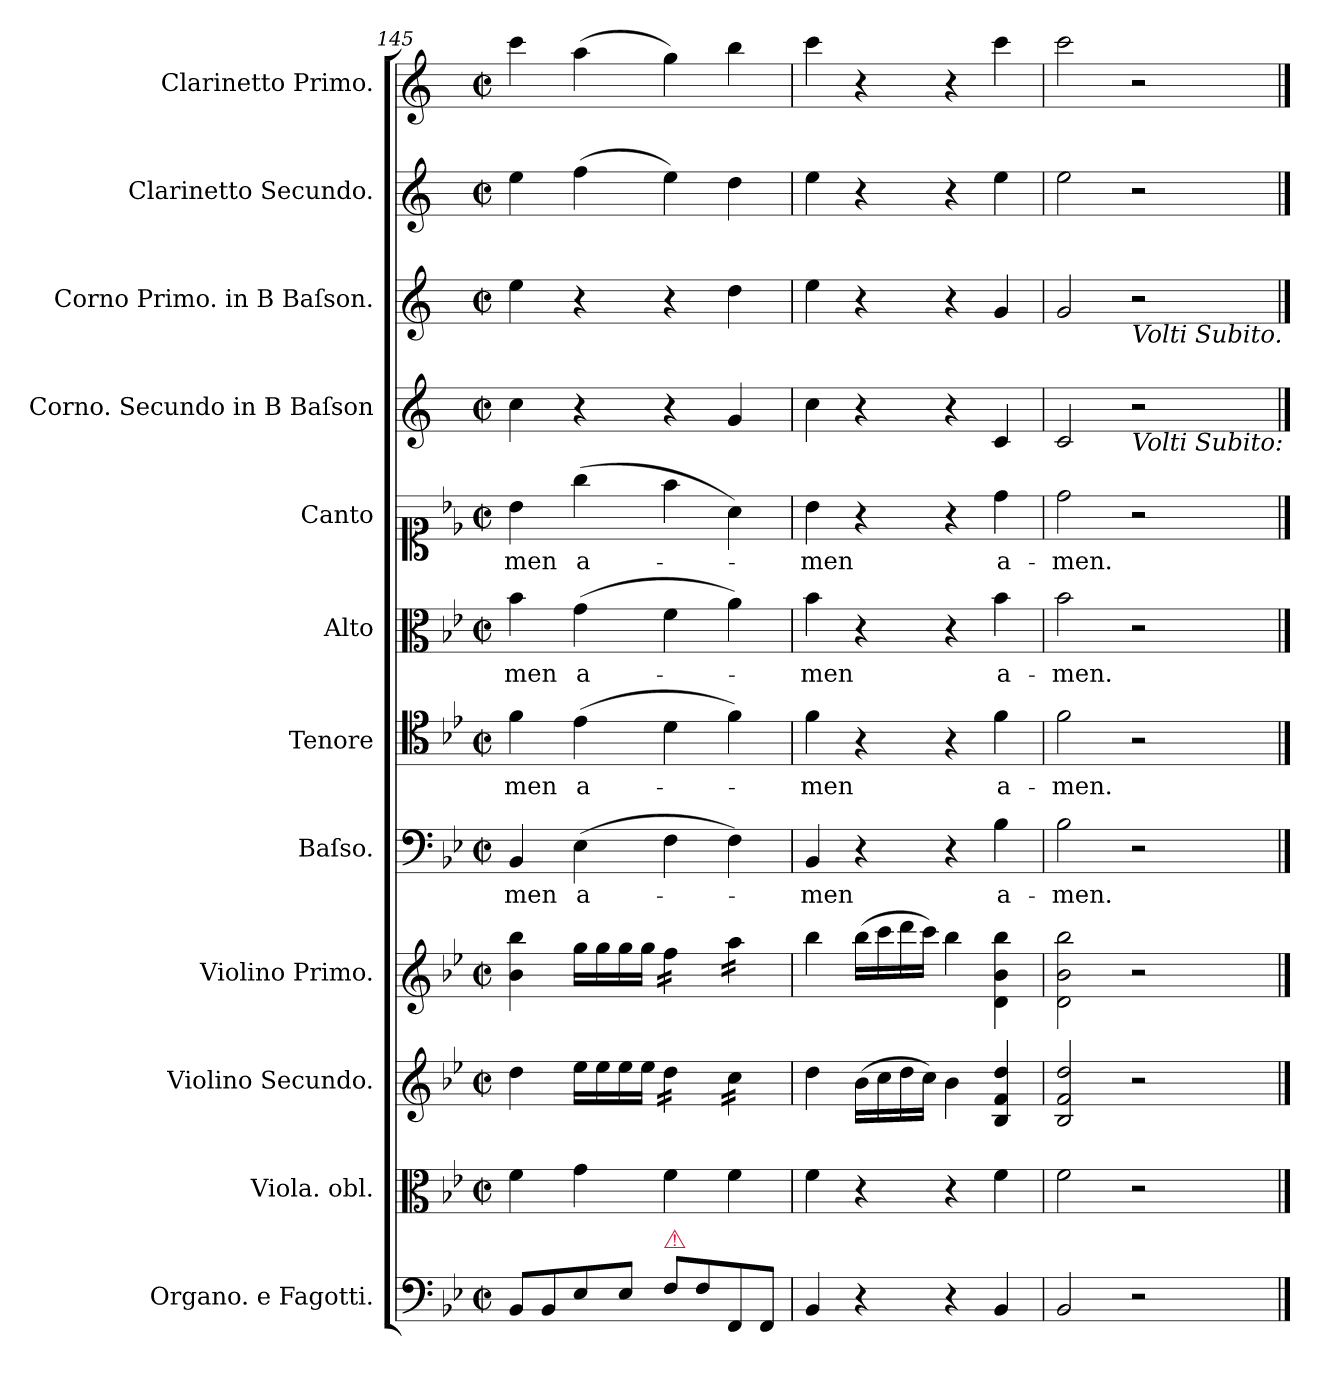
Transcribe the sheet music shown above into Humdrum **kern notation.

**kern	**kern	**kern	**kern	**kern	**text	**kern	**text	**kern	**text	**kern	**text	**kern	**kern	**kern	**kern
*part12	*part11	*part10	*part9	*part8	*part8	*part7	*part7	*part6	*part6	*part5	*part5	*part4	*part3	*part2	*part1
*staff12	*staff11	*staff10	*staff9	*staff8	*staff8	*staff7	*staff7	*staff6	*staff6	*staff5	*staff5	*staff4	*staff3	*staff2	*staff1
*I"Organo. e Fagotti.	*I"Viola. obl.	*I"Violino Secundo.	*I"Violino Primo.	*I"Baſso.	*	*I"Tenore	*	*I"Alto	*	*I"Canto	*	*I"Corno. Secundo in B Baſson	*I"Corno Primo. in B Baſson.	*I"Clarinetto Secundo.	*I"Clarinetto Primo.
*I'org	*I'vla obl	*I'vl 2	*I'vl 1	*I'B	*	*I'T	*	*I'A	*	*	*	*	*	*I'cl 2	*I'cl 1
*clefF4	*clefC3	*clefG2	*clefG2	*clefF4	*	*clefC4	*	*clefC3	*	*clefC1	*	*clefG2	*clefG2	*clefG2	*clefG2
*	*	*	*	*	*	*	*	*	*	*	*	*ITrd1c2	*ITrd1c2	*ITrd1c2	*ITrd1c2
*k[b-e-]	*k[b-e-]	*k[b-e-]	*k[b-e-]	*k[b-e-]	*	*k[b-e-]	*	*k[b-e-]	*	*k[b-e-]	*	*k[b-e-]	*k[b-e-]	*k[b-e-]	*k[b-e-]
*	*B-:	*B-:	*B-:	*B-:	*	*B-:	*	*B-:	*	*B-:	*	*B-:	*B-:	*B-:	*B-:
*M2/2	*M2/2	*M2/2	*M2/2	*M2/2	*	*M2/2	*	*M2/2	*	*M2/2	*	*M2/2	*M2/2	*M2/2	*M2/2
*met(c|)	*met(c|)	*met(c|)	*met(c|)	*met(c|)	*	*met(c|)	*	*met(c|)	*	*met(c|)	*	*met(c|)	*met(c|)	*met(c|)	*met(c|)
=145	=145	=145	=145	=145	=145	=145	=145	=145	=145	=145	=145	=145	=145	=145	=145
8BB-/L	4f\	4dd\	4b-\ 4bb-\	4BB-/	-men	4f\	-men	4b-\	-men	4b-\	-men	4b-\	4dd\	4dd\	4bb-\
8BB-/	.	.	.	.	.	.	.	.	.	.	.	.	.	.	.
!	!	!	!	!	!	!	!	!	!LO:LY:i	!	!	!	!	!	!
8E-/	4g\	16ee-\LL	16gg\LL	(4E-\	a-	(4e-\	a-	(4g\	a-	(4gg\	a-	4r	4r	(4ee-\	(4gg\
.	.	16ee-\	16gg\	.	.	.	.	.	.	.	.	.	.	.	.
8E-/J	.	16ee-\	16gg\	.	.	.	.	.	.	.	.	.	.	.	.
.	.	16ee-\JJ	16gg\JJ	.	.	.	.	.	.	.	.	.	.	.	.
!LO:TX:a:color=crimson:t=⚠	!	!	!	!	!	!	!	!	!	!	!	!	!	!	!
*	*	*tremolo	*	*	*	*	*	*	*	*	*	*	*	*	*
*	*	*	*tremolo	*	*	*	*	*	*	*	*	*	*	*	*
8F\L	4f\	16dd\LL	16ff\LL	4F\	.	4d\	.	4f\	.	4ff\	.	4r	4r	4dd\)	4ff\)
.	.	16dd\	16ff\	.	.	.	.	.	.	.	.	.	.	.	.
8F\	.	16dd\	16ff\	.	.	.	.	.	.	.	.	.	.	.	.
.	.	16dd\JJ	16ff\JJ	.	.	.	.	.	.	.	.	.	.	.	.
8FF/	4f\	16cc\LL	16aa\LL	4F\)	.	4f\)	.	4a\)	.	4a\)	.	4f/	4cc\	4cc\	4aa\
.	.	16cc\	16aa\	.	.	.	.	.	.	.	.	.	.	.	.
8FF/J	.	16cc\	16aa\	.	.	.	.	.	.	.	.	.	.	.	.
.	.	16cc\JJ	16aa\JJ	.	.	.	.	.	.	.	.	.	.	.	.
*	*	*	*Xtremolo	*	*	*	*	*	*	*	*	*	*	*	*
*	*	*Xtremolo	*	*	*	*	*	*	*	*	*	*	*	*	*
=146	=146	=146	=146	=146	=146	=146	=146	=146	=146	=146	=146	=146	=146	=146	=146
!	!	!	!	!	!	!	!	!	!LO:LY:i	!	!	!	!	!	!
4BB-/	4f\	4dd\	4bb-\	4BB-/	-men	4f\	-men	4b-\	-men	4b-\	-men	4b-\	4dd\	4dd\	4bb-\
4r	4r	(16b-\LL	(16bb-\LL	4r	.	4r	.	4r	.	4r	.	4r	4r	4r	4r
.	.	16cc\	16ccc\	.	.	.	.	.	.	.	.	.	.	.	.
.	.	16dd\	16ddd\	.	.	.	.	.	.	.	.	.	.	.	.
.	.	16cc\JJ)	16ccc\JJ)	.	.	.	.	.	.	.	.	.	.	.	.
4r	4r	4b-\	4bb-\	4r	.	4r	.	4r	.	4r	.	4r	4r	4r	4r
4BB-/	4f\	4B-/ 4f/ 4dd/	4d\ 4b-\ 4bb-\	4B-\	a-	4f\	a-	4b-\	a-	4dd\	a-	4B-/	4f/	4dd\	4bb-\
=147	=147	=147	=147	=147	=147	=147	=147	=147	=147	=147	=147	=147	=147	=147	=147
2BB-/	2f\	2B-/ 2f/ 2dd/	2d\ 2b-\ 2bb-\	2B-\	-men.	2f\	-men.	2b-\	-men.	2dd\	-men.	2B-/	2f/	2dd\	2bb-\
!	!	!	!	!	!	!	!	!	!	!	!	!	!LO:TX:b:i:t=Volti Subito.	!	!
!	!	!	!	!	!	!	!	!	!	!	!	!LO:TX:b:i:t=Volti Subito&colon;	!	!	!
2r	2r	2r	2r	2r	.	2r	.	2r	.	2r	.	2r	2r	2r	2r
==	==	==	==	==	==	==	==	==	==	==	==	==	==	==	==
*-	*-	*-	*-	*-	*-	*-	*-	*-	*-	*-	*-	*-	*-	*-	*-
